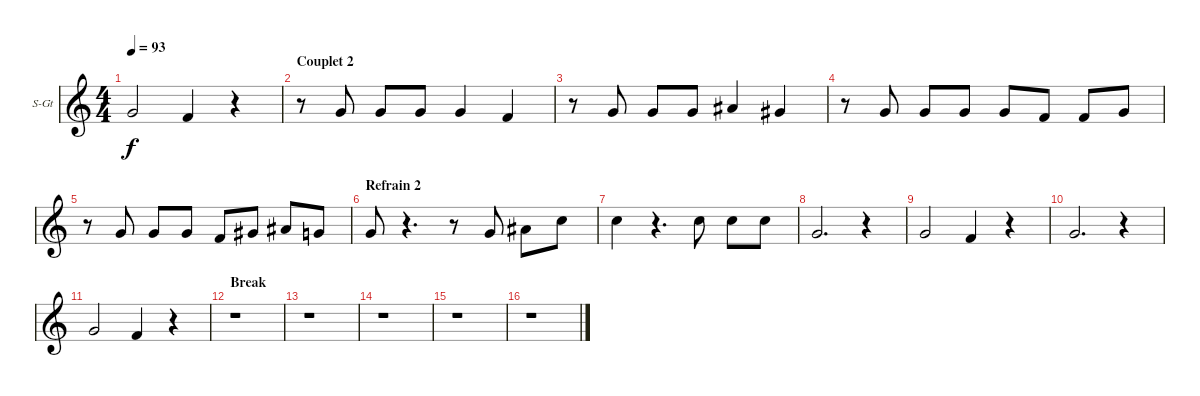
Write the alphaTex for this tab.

\bracketExtendMode groupsimilarinstruments
\firstSystemTrackNameOrientation horizontal
\otherSystemsTrackNameOrientation horizontal
\track ("Voix" "S-Gt") {instrument tenorsax}
\staff {score}
\tuning (E4 B3 G3 D3 A2 E2)
\displaytranspose 12
\ts (4 4)
\tempo 93
\clef g2
\ks c
5.4.2{dy f} 3.4.4 r.4 |
\section ("" "Couplet 2")
r.8 5.4.8 5.4.8 5.4.8 5.4.4 3.4.4 |
r.8 5.4.8 5.4.8 5.4.8 8.4.4 6.4.4 |
r.8 5.4.8 5.4.8 5.4.8 5.4.8 3.4.8 3.4.8 5.4.8 |
r.8 5.4.8 5.4.8 5.4.8 3.4.8 6.4.8 8.4.8 5.4.8 |
\section ("" "Refrain 2")
5.4.8 r.4{d} r.8 5.4.8 3.3.8 5.3.8 |
5.3.4 r.4{d} 5.3.8 5.3.8 5.3.8 |
5.4.2{d} r.4 |
5.4.2 3.4.4 r.4 |
5.4.2{d} r.4 |
5.4.2 3.4.4 r.4 |
\section ("" "Break")
r.1 |
r.1 |
r.1 |
r.1 |
r.1
